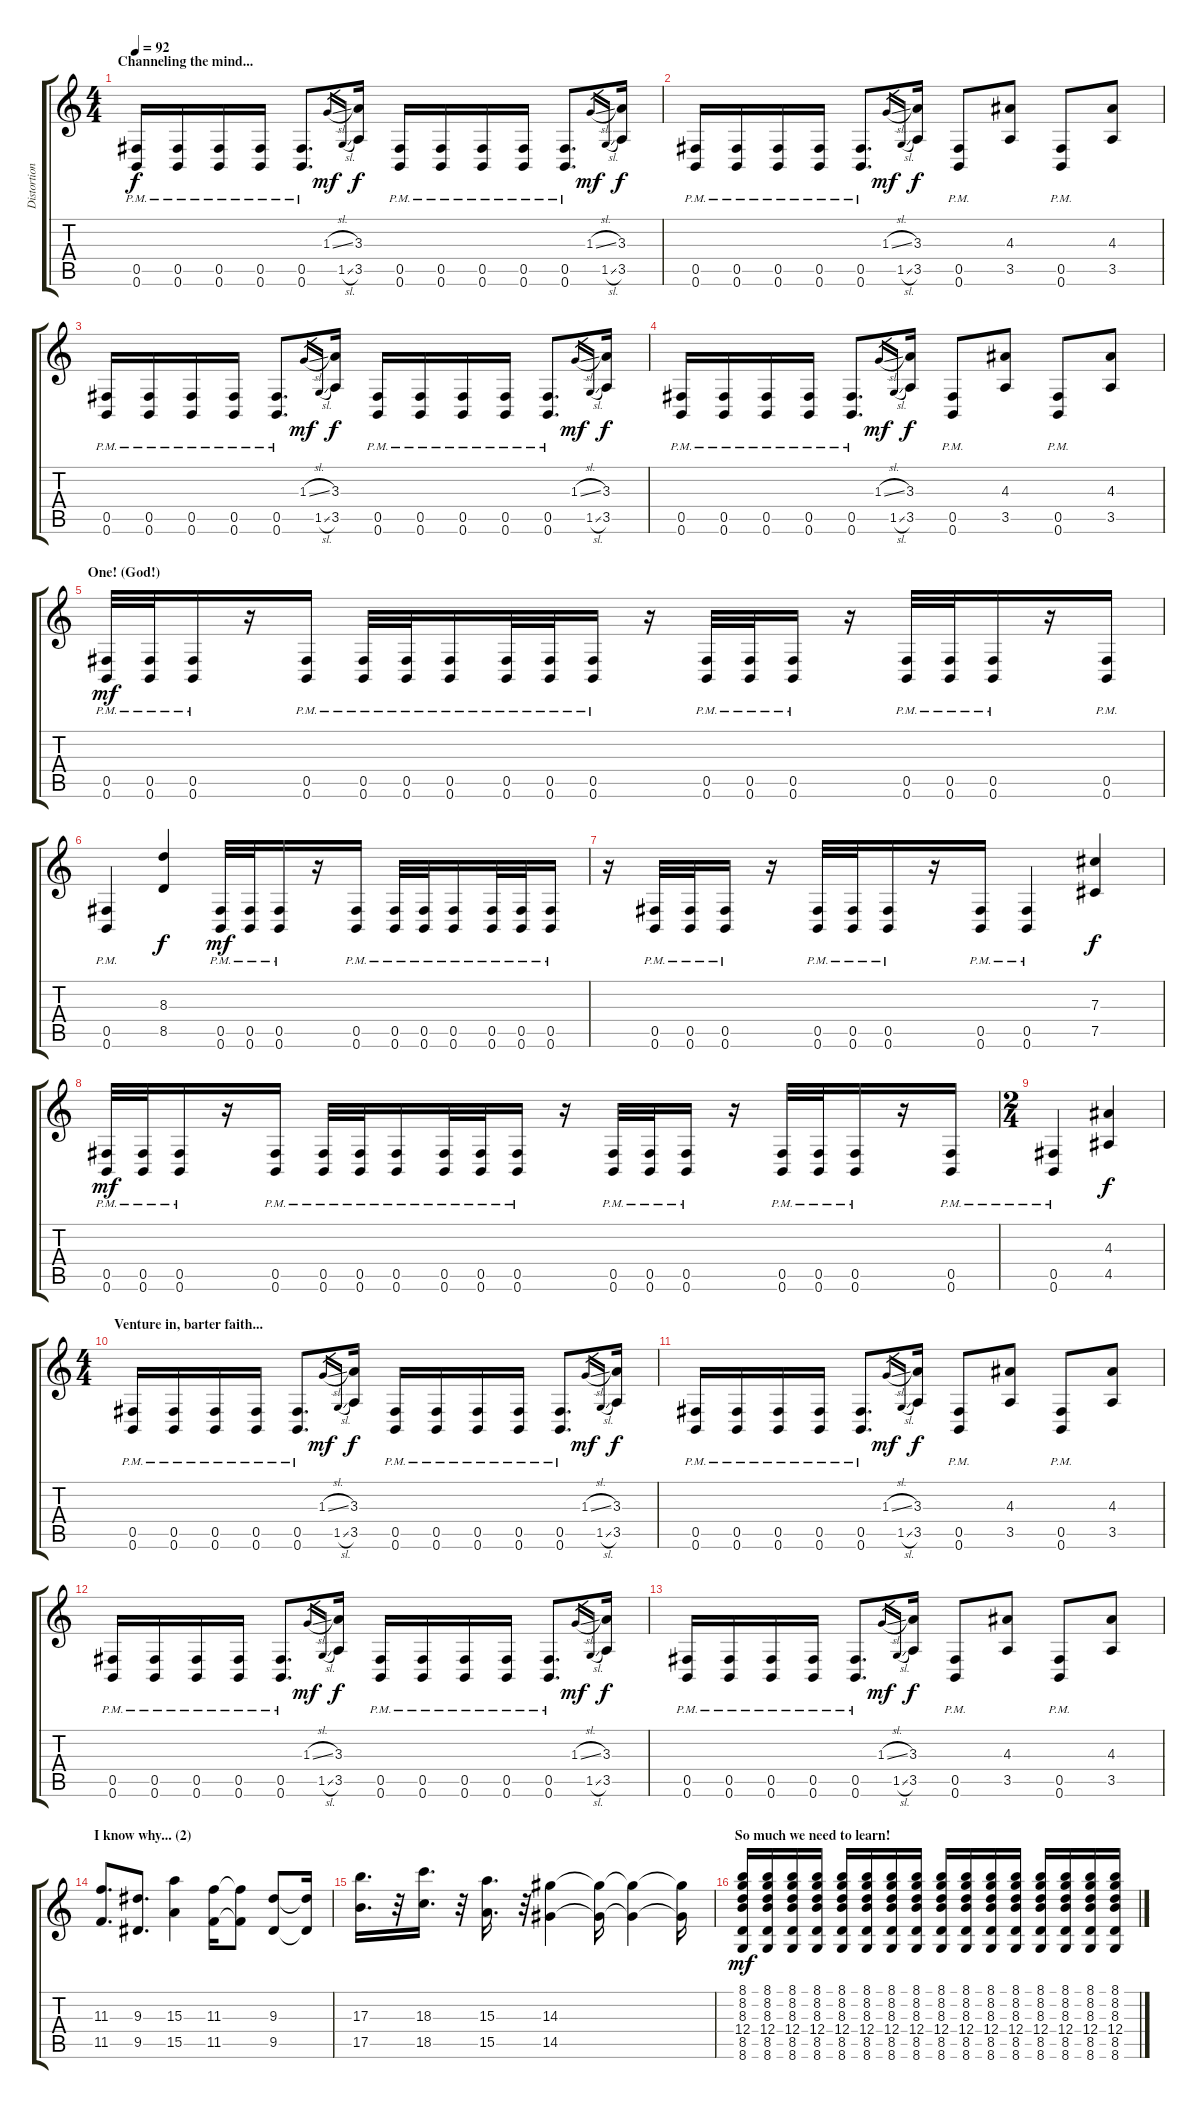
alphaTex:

\track ("Distortion Guitar" "Distortion") {instrument distortionguitar}
\staff {score tabs}
\tuning (Eb4 B3 Gb3 B2 Gb2 B1) {hide}
\ts (4 4)
\section ("" "Channeling the mind...")
\tempo 92
\clef g2
\ks c
(0.5{pm} 0.6{pm}).16{dy f} (0.5{pm} 0.6{pm}).16 (0.5{pm} 0.6{pm}).16 (0.5{pm} 0.6{pm}).16 (0.5{pm} 0.6{pm}).8{d} 1.3{sl}.16{gr dy mf} 1.5{sl}.16{gr} (3.3 3.5).16{dy f} (0.5{pm} 0.6{pm}).16 (0.5{pm} 0.6{pm}).16 (0.5{pm} 0.6{pm}).16 (0.5{pm} 0.6{pm}).16 (0.5{pm} 0.6{pm}).8{d} 1.3{sl}.16{gr dy mf} 1.5{sl}.16{gr} (3.3 3.5).16{dy f} |
(0.5{pm} 0.6{pm}).16 (0.5{pm} 0.6{pm}).16 (0.5{pm} 0.6{pm}).16 (0.5{pm} 0.6{pm}).16 (0.5{pm} 0.6{pm}).8{d} 1.3{sl}.16{gr dy mf} 1.5{sl}.16{gr} (3.3 3.5).16{dy f} (0.5{pm} 0.6{pm}).8 (4.3 3.5).8 (0.5{pm} 0.6{pm}).8 (4.3 3.5).8 |
(0.5{pm} 0.6{pm}).16 (0.5{pm} 0.6{pm}).16 (0.5{pm} 0.6{pm}).16 (0.5{pm} 0.6{pm}).16 (0.5{pm} 0.6{pm}).8{d} 1.3{sl}.16{gr dy mf} 1.5{sl}.16{gr} (3.3 3.5).16{dy f} (0.5{pm} 0.6{pm}).16 (0.5{pm} 0.6{pm}).16 (0.5{pm} 0.6{pm}).16 (0.5{pm} 0.6{pm}).16 (0.5{pm} 0.6{pm}).8{d} 1.3{sl}.16{gr dy mf} 1.5{sl}.16{gr} (3.3 3.5).16{dy f} |
(0.5{pm} 0.6{pm}).16 (0.5{pm} 0.6{pm}).16 (0.5{pm} 0.6{pm}).16 (0.5{pm} 0.6{pm}).16 (0.5{pm} 0.6{pm}).8{d} 1.3{sl}.16{gr dy mf} 1.5{sl}.16{gr} (3.3 3.5).16{dy f} (0.5{pm} 0.6{pm}).8 (4.3 3.5).8 (0.5{pm} 0.6{pm}).8 (4.3 3.5).8 |
\section ("" "One! (God!)")
(0.5{pm} 0.6{pm}).32{dy mf} (0.5{pm} 0.6{pm}).32 (0.5{pm} 0.6{pm}).16 r.16 (0.5{pm} 0.6{pm}).16 (0.5{pm} 0.6{pm}).32 (0.5{pm} 0.6{pm}).32 (0.5{pm} 0.6{pm}).16 (0.5{pm} 0.6{pm}).32 (0.5{pm} 0.6{pm}).32 (0.5{pm} 0.6{pm}).16 r.16 (0.5{pm} 0.6{pm}).32 (0.5{pm} 0.6{pm}).32 (0.5{pm} 0.6{pm}).16 r.16 (0.5{pm} 0.6{pm}).32 (0.5{pm} 0.6{pm}).32 (0.5{pm} 0.6{pm}).16 r.16 (0.5{pm} 0.6{pm}).16 |
(0.5{pm} 0.6{pm}).4 (8.3 8.5).4{dy f} (0.5{pm} 0.6{pm}).32{dy mf} (0.5{pm} 0.6{pm}).32 (0.5{pm} 0.6{pm}).16 r.16 (0.5{pm} 0.6{pm}).16 (0.5{pm} 0.6{pm}).32 (0.5{pm} 0.6{pm}).32 (0.5{pm} 0.6{pm}).16 (0.5{pm} 0.6{pm}).32 (0.5{pm} 0.6{pm}).32 (0.5{pm} 0.6{pm}).16 |
r.16 (0.5{pm} 0.6{pm}).32 (0.5{pm} 0.6{pm}).32 (0.5{pm} 0.6{pm}).16 r.16 (0.5{pm} 0.6{pm}).32 (0.5{pm} 0.6{pm}).32 (0.5{pm} 0.6{pm}).16 r.16 (0.5{pm} 0.6{pm}).16 (0.5{pm} 0.6{pm}).4 (7.3 7.5).4{dy f} |
(0.5{pm} 0.6{pm}).32{dy mf} (0.5{pm} 0.6{pm}).32 (0.5{pm} 0.6{pm}).16 r.16 (0.5{pm} 0.6{pm}).16 (0.5{pm} 0.6{pm}).32 (0.5{pm} 0.6{pm}).32 (0.5{pm} 0.6{pm}).16 (0.5{pm} 0.6{pm}).32 (0.5{pm} 0.6{pm}).32 (0.5{pm} 0.6{pm}).16 r.16 (0.5{pm} 0.6{pm}).32 (0.5{pm} 0.6{pm}).32 (0.5{pm} 0.6{pm}).16 r.16 (0.5{pm} 0.6{pm}).32 (0.5{pm} 0.6{pm}).32 (0.5{pm} 0.6{pm}).16 r.16 (0.5{pm} 0.6{pm}).16 |
\ts (2 4)
(0.5{pm} 0.6{pm}).4 (4.3 4.5).4{dy f} |
\ts (4 4)
\section ("" "Venture in, barter faith...")
(0.5{pm} 0.6{pm}).16 (0.5{pm} 0.6{pm}).16 (0.5{pm} 0.6{pm}).16 (0.5{pm} 0.6{pm}).16 (0.5{pm} 0.6{pm}).8{d} 1.3{sl}.16{gr dy mf} 1.5{sl}.16{gr} (3.3 3.5).16{dy f} (0.5{pm} 0.6{pm}).16 (0.5{pm} 0.6{pm}).16 (0.5{pm} 0.6{pm}).16 (0.5{pm} 0.6{pm}).16 (0.5{pm} 0.6{pm}).8{d} 1.3{sl}.16{gr dy mf} 1.5{sl}.16{gr} (3.3 3.5).16{dy f} |
(0.5{pm} 0.6{pm}).16 (0.5{pm} 0.6{pm}).16 (0.5{pm} 0.6{pm}).16 (0.5{pm} 0.6{pm}).16 (0.5{pm} 0.6{pm}).8{d} 1.3{sl}.16{gr dy mf} 1.5{sl}.16{gr} (3.3 3.5).16{dy f} (0.5{pm} 0.6{pm}).8 (4.3 3.5).8 (0.5{pm} 0.6{pm}).8 (4.3 3.5).8 |
(0.5{pm} 0.6{pm}).16 (0.5{pm} 0.6{pm}).16 (0.5{pm} 0.6{pm}).16 (0.5{pm} 0.6{pm}).16 (0.5{pm} 0.6{pm}).8{d} 1.3{sl}.16{gr dy mf} 1.5{sl}.16{gr} (3.3 3.5).16{dy f} (0.5{pm} 0.6{pm}).16 (0.5{pm} 0.6{pm}).16 (0.5{pm} 0.6{pm}).16 (0.5{pm} 0.6{pm}).16 (0.5{pm} 0.6{pm}).8{d} 1.3{sl}.16{gr dy mf} 1.5{sl}.16{gr} (3.3 3.5).16{dy f} |
(0.5{pm} 0.6{pm}).16 (0.5{pm} 0.6{pm}).16 (0.5{pm} 0.6{pm}).16 (0.5{pm} 0.6{pm}).16 (0.5{pm} 0.6{pm}).8{d} 1.3{sl}.16{gr dy mf} 1.5{sl}.16{gr} (3.3 3.5).16{dy f} (0.5{pm} 0.6{pm}).8 (4.3 3.5).8 (0.5{pm} 0.6{pm}).8 (4.3 3.5).8 |
\section ("" "I know why... (2)")
(11.3 11.5).8{d} (9.3 9.5).8{d} (15.3 15.5).4 (11.3 11.5).16 (11.3{t} 11.5{t}).8 (9.3 9.5).8 (9.3{t} 9.5{t}).16 |
(17.3 17.5).16{d} r.32 (18.3 18.5).16{d} r.32 (15.3 15.5).16{d} r.32 (14.3 14.5).4 (14.3{t} 14.5{t}).16 (14.3{t} 14.5{t}).4 (14.3{t} 14.5{t}).16 |
\section ("" "So much we need to learn!")
(8.1 8.2 8.3 12.4 8.5 8.6).16{dy mf} (8.1 8.2 8.3 12.4 8.5 8.6).16 (8.1 8.2 8.3 12.4 8.5 8.6).16 (8.1 8.2 8.3 12.4 8.5 8.6).16 (8.1 8.2 8.3 12.4 8.5 8.6).16 (8.1 8.2 8.3 12.4 8.5 8.6).16 (8.1 8.2 8.3 12.4 8.5 8.6).16 (8.1 8.2 8.3 12.4 8.5 8.6).16 (8.1 8.2 8.3 12.4 8.5 8.6).16 (8.1 8.2 8.3 12.4 8.5 8.6).16 (8.1 8.2 8.3 12.4 8.5 8.6).16 (8.1 8.2 8.3 12.4 8.5 8.6).16 (8.1 8.2 8.3 12.4 8.5 8.6).16 (8.1 8.2 8.3 12.4 8.5 8.6).16 (8.1 8.2 8.3 12.4 8.5 8.6).16 (8.1 8.2 8.3 12.4 8.5 8.6).16
